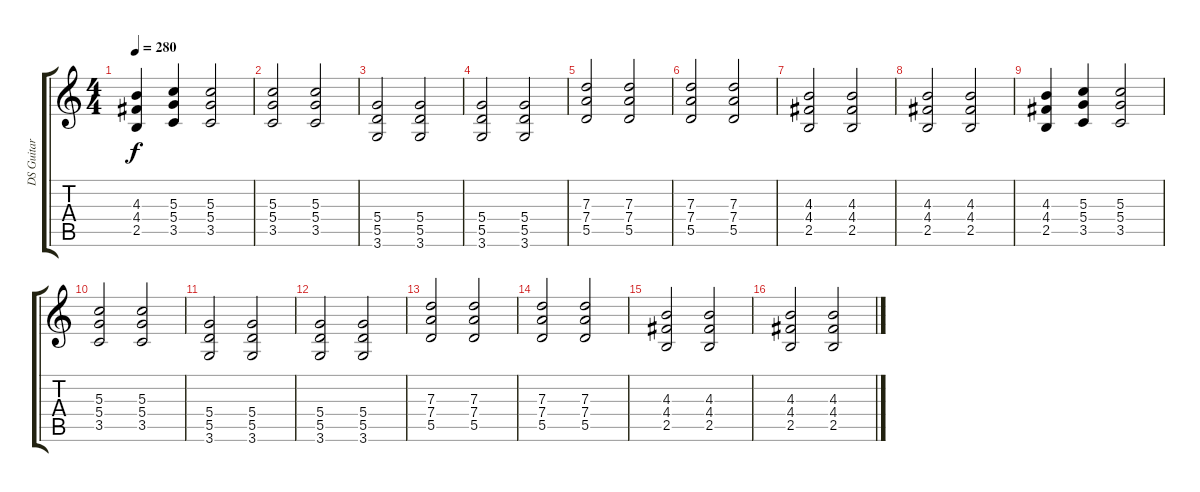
\track ("DS Guitar" "DS Guitar") {instrument distortionguitar}
\staff {score tabs}
\tuning (E4 B3 G3 D3 A2 E2) {hide}
\ts (4 4)
\tempo 280
\clef g2
\ks c
(4.3 4.4 2.5).4{dy f} (5.3 5.4 3.5).4 (5.3 5.4 3.5).2 |
(5.3 5.4 3.5).2 (5.3 5.4 3.5).2 |
(5.4 5.5 3.6).2 (5.4 5.5 3.6).2 |
(5.4 5.5 3.6).2 (5.4 5.5 3.6).2 |
(7.3 7.4 5.5).2 (7.3 7.4 5.5).2 |
(7.3 7.4 5.5).2 (7.3 7.4 5.5).2 |
(4.3 4.4 2.5).2 (4.3 4.4 2.5).2 |
(4.3 4.4 2.5).2 (4.3 4.4 2.5).2 |
(4.3 4.4 2.5).4 (5.3 5.4 3.5).4 (5.3 5.4 3.5).2 |
(5.3 5.4 3.5).2 (5.3 5.4 3.5).2 |
(5.4 5.5 3.6).2 (5.4 5.5 3.6).2 |
(5.4 5.5 3.6).2 (5.4 5.5 3.6).2 |
(7.3 7.4 5.5).2 (7.3 7.4 5.5).2 |
(7.3 7.4 5.5).2 (7.3 7.4 5.5).2 |
(4.3 4.4 2.5).2 (4.3 4.4 2.5).2 |
(4.3 4.4 2.5).2 (4.3 4.4 2.5).2
